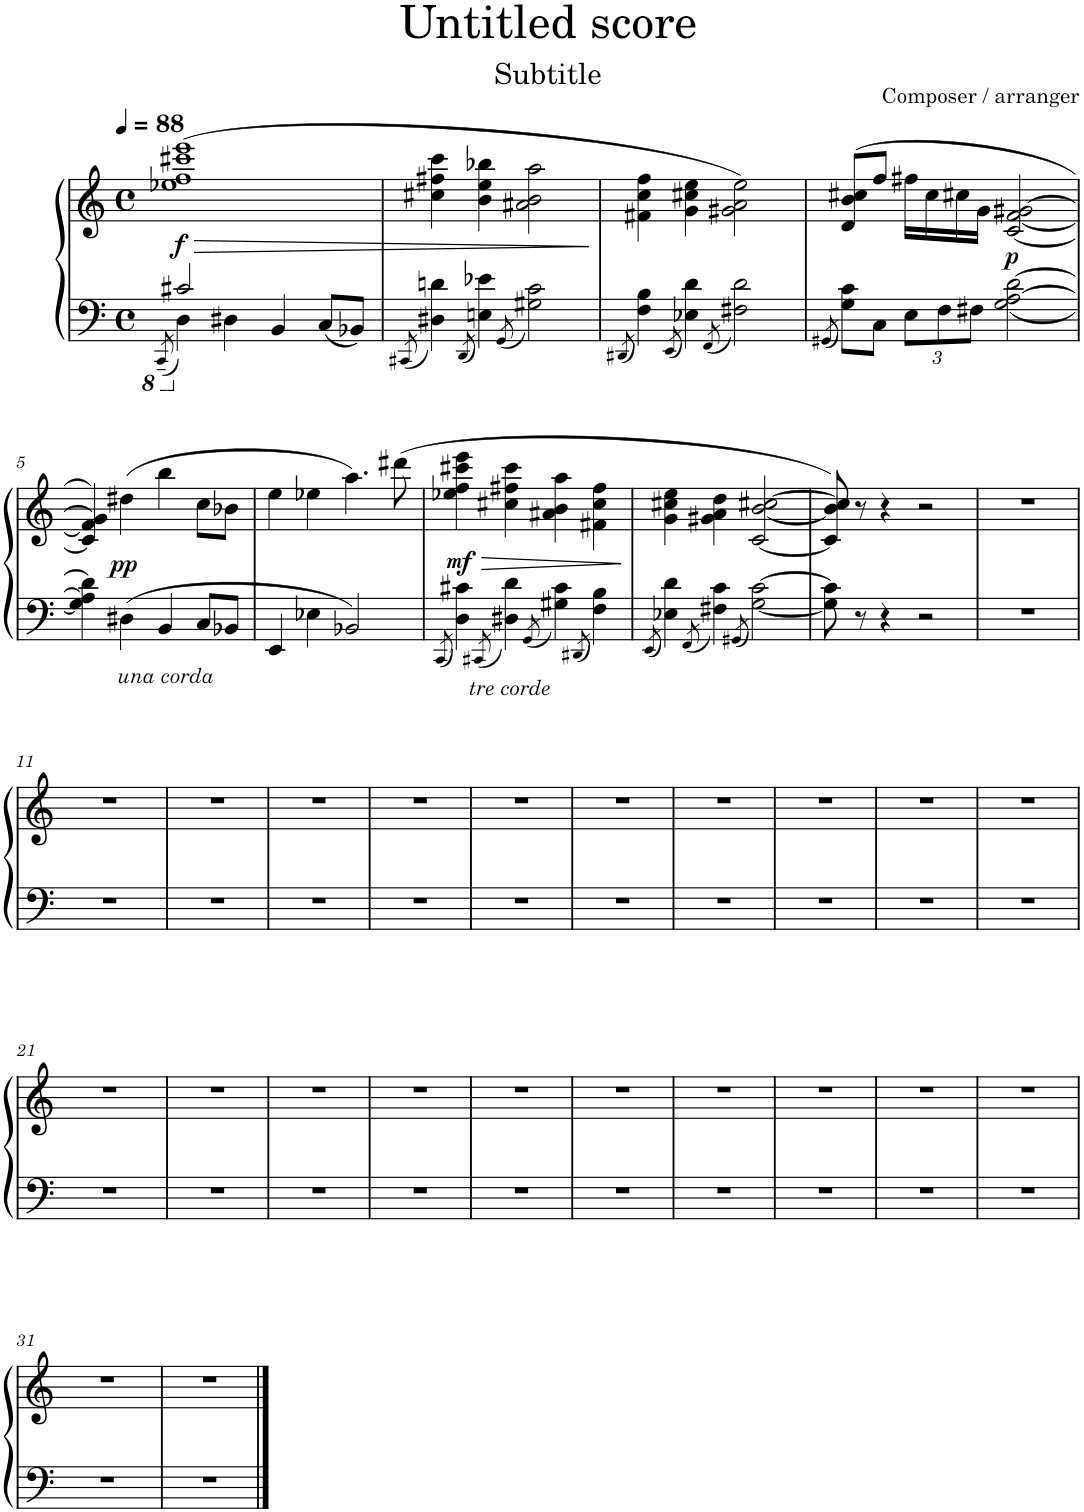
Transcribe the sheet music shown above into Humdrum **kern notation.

**kern	**kern	**dynam
*part1	*part1	*part1
*staff2	*staff1	*staff1/2
*I"Piano	*	*
*I'Pno.	*	*
*clefF4	*clefG2	*
*k[]	*k[]	*
*M4/4	*M4/4	*
*met(c)	*met(c)	*
*MM88	*MM88	*
=1	=1	=1
8qCCC~</	.	.
*^	*	*
!	!	!	!LO:HP:b
!	!	!	!LO:DY:n=1:b
4DD\	2C#X/	(1ee-X 1ff 1ccc#X 1eee	> f
4D#X\	.	.	.
4BB/	2ryy	.	.
8C/L	.	.	.
8BB-X/J	.	.	.
*v	*v	*	*
=2	=2	=2
8qCC#X/	.	.
4D#X\ 4dn\	4cc#X\ 4ff#X\ 4ccc\	.
8qDD/	.	.
4En\ 4e-X\	4b\ 4ee\ 4bb-X\	.
8qGG/	.	.
2G#X\ 2c\	2a#X\ 2b\ 2aa\	.
.	.	]
=3	=3	=3
8qDD#X/	.	.
4F\ 4B\	4f#X\ 4cc\ 4ff\	.
8qEE/	.	.
4E-X\ 4d\	4g\ 4cc#X\ 4ee\	.
8qFF/	.	.
2F#X\ 2d\	2g#X\ 2a\ 2ee\)	.
=4	=4	=4
8qGG#X/	.	.
8G\ 8c\L	(8d/ 8b/ 8cc#X/L	.
8C\J	8ff/J	.
*Xbrackettup	*	*
12E\L	16ff#X\LL	.
.	16cc#\	.
12F\	.	.
.	16cc#X\	.
12F#X\J	.	.
.	16g\JJ	.
!	!	!LO:DY:b
[2G\ [2A\ [2d\	[2c/ [2f/ [2g#X/	p
!!LO:LB:g=z
=5	=5	=5
4G\] 4A\] 4d\]	4c/] 4f/] 4g#/])	.
!LO:TX:b:i:t=una corda	!	!
!	!	!LO:DY:a=2
4D#X\	(4dd#X\	pp
4BB/	4bb\	.
8C/L	8cc\L	.
8BB-X/J	8b-X\J	.
=6	=6	=6
4EE/	4ee\	.
4E-X\	4ee-X\	.
2BB-X/	4.aa\)	.
.	(8ddd#X\	.
=7	=7	=7
8qCC/	.	.
!	!	!LO:HP:b
!	!	!LO:DY:n=1:b
4D\ 4c#X\	4ee-X\ 4ff\ 4ccc#X\ 4eee\	> mf
8qCC#X/	.	.
!LO:TX:b:i:t=tre corde	!	!
4D#X\ 4d\	4cc#X\ 4ff#X\ 4ccc#\	.
8qGG/	.	.
4G#X\ 4c#\	4a#X\ 4b\ 4aa\	.
8qDD#X/	.	.
4F\ 4B\	4f#X\ 4cc#\ 4ff#\	.
.	.	]
=8	=8	=8
8qEE/	.	.
4E-X\ 4d\	4g\ 4cc#X\ 4ee\	.
8qFF/	.	.
4F#X\ 4c\	4g#X\ 4a\ 4dd\	.
8qGG#X/	.	.
[2G\ [2c\	[2c/ [2b/ [2cc#X/	.
=9	=9	=9
8G\] 8c\]	8c/] 8b/] 8cc#/])	.
8r	8r	.
4r	4r	.
2r	2r	.
=10	=10	=10
1r	1r	.
!!LO:LB:g=z
=11	=11	=11
1r	1r	.
=12	=12	=12
1r	1r	.
=13	=13	=13
1r	1r	.
=14	=14	=14
1r	1r	.
=15	=15	=15
1r	1r	.
=16	=16	=16
1r	1r	.
=17	=17	=17
1r	1r	.
=18	=18	=18
1r	1r	.
=19	=19	=19
1r	1r	.
=20	=20	=20
1r	1r	.
!!LO:LB:g=z
=21	=21	=21
1r	1r	.
=22	=22	=22
1r	1r	.
=23	=23	=23
1r	1r	.
=24	=24	=24
1r	1r	.
=25	=25	=25
1r	1r	.
=26	=26	=26
1r	1r	.
=27	=27	=27
1r	1r	.
=28	=28	=28
1r	1r	.
=29	=29	=29
1r	1r	.
=30	=30	=30
1r	1r	.
!!LO:LB:g=z
=31	=31	=31
1r	1r	.
=32	=32	=32
1r	1r	.
==	==	==
*-	*-	*-
